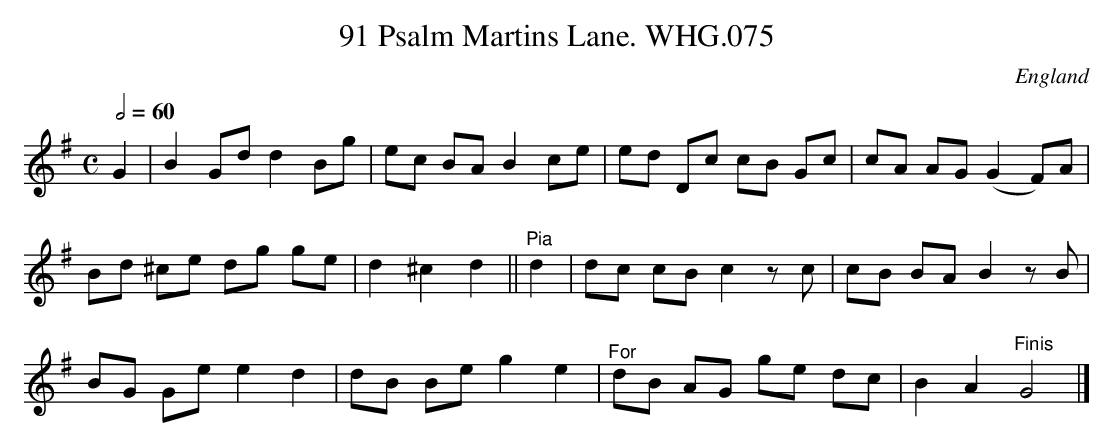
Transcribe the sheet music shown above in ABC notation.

X:1
T:91 Psalm Martins Lane. WHG.075
O:England
M:C
L:1/8
Q:2/4=60
K:G major
G2|B2Gd d2Bg|ec BA B2ce|ed Dc cB Gc|cA AG (G2 F)A|
Bd ^ce dg ge|d2^c2 d2||"^Pia"d2|dc cB c2zc|cB BA B2zB|
BG Ge e2d2|dB Be g2e2|"^For"dB AG ge dc|B2A2 "^Finis"G4|]
